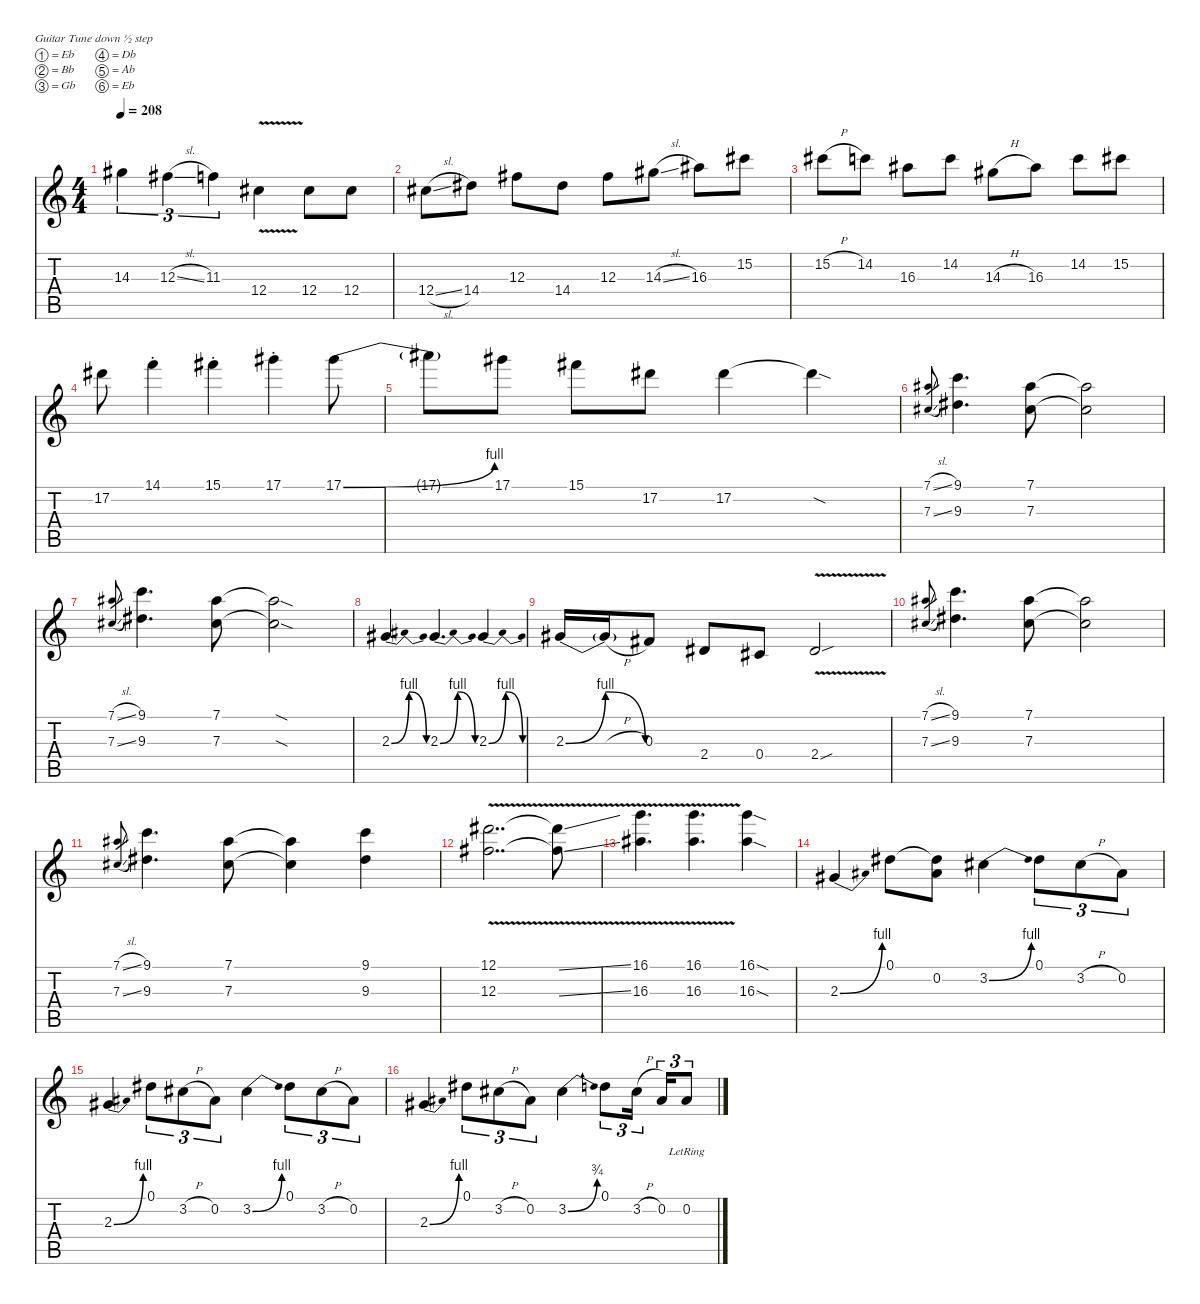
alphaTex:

\defaultSystemsLayout 4
\hideDynamics
\bracketExtendMode nobrackets
\singleTrackTrackNamePolicy hidden
\multiTrackTrackNamePolicy hidden
\otherSystemsTrackNameOrientation horizontal
\track ("Lead Guitar 1" "  ") {multiBarRest instrument distortionguitar}
\staff {score tabs}
\tuning (Eb4 Bb3 Gb3 Db3 Ab2 Eb2)
\ts (4 4)
\tempo 208
\clef g2
\ks c
14.3{acc #}.4{tu (3 2) dy mf beam Down} 12.3{sl acc #}.4{tu (3 2) beam Down} 11.3.4{tu (3 2) beam Down} 12.4{v acc #}.4{beam Down} 12.4{acc #}.8{beam Down} 12.4{acc #}.8{beam Down} |
12.4{sl acc #}.8{beam Down} 14.4{acc #}.8{beam Down} 12.3{acc #}.8{beam Down} 14.4{acc #}.8{beam Down} 12.3{acc #}.8{beam Down} 14.3{sl acc #}.8{beam Down} 16.3{acc #}.8{beam Down} 15.2{acc #}.8{beam Down} |
15.2{h acc #}.8{beam Down} 14.2.8{beam Down} 16.3{acc #}.8{beam Down} 14.2.8{beam Down} 14.3{h acc #}.8{beam Down} 16.3{acc #}.8{beam Down} 14.2.8{beam Down} 15.2{acc #}.8{beam Down} |
17.2{acc #}.8{beam Down} 14.1{st}.4{beam Down} 15.1{st acc #}.4{beam Down} 17.1{st acc #}.4{beam Down} 17.1{be (bend 0 0 15 4) acc #}.8{beam Down} |
17.1{t}.8{beam Down} 17.1{acc #}.8{beam Down} 15.1{acc #}.8{beam Down} 17.2{acc #}.8{beam Down} 17.2{acc #}.4{beam Down} 17.2{sod t acc #}.4{beam Down} |
(7.1{sl acc #} 7.3{sl acc #}).8{gr beam Up} (9.3{acc #} 9.1).4{d beam Down} (7.1{acc #} 7.3{acc #}).8{beam Down} (7.1{t acc #} 7.3{t acc #}).2{beam Down} |
(7.1{sl acc #} 7.3{sl acc #}).8{gr beam Up} (9.3{acc #} 9.1).4{d beam Down} (7.1{acc #} 7.3{acc #}).8{beam Down} (7.1{sod t acc #} 7.3{sod t acc #}).2{beam Down} |
2.3{be (bendrelease 0 0 0.6 4 20.4 4 30 0) acc #}.4{d beam Up} 2.3{be (bendrelease 0 0 0.6 4 20.4 4 30 0) acc #}.4{d beam Up} 2.3{be (bendrelease 0 0 0.6 4 20.4 4 30 0) acc #}.4{beam Up} |
2.3{be (bendrelease 0 0 0.6 4 20.4 4 30 0) acc #}.16{beam Up} 2.3{h t acc #}.16{beam Up} 0.3{acc #}.8{beam Up} 2.4{acc #}.8{beam Up} 0.4{acc #}.8{beam Up} 2.4{v sou acc #}.2{beam Up} |
(7.1{sl acc #} 7.3{sl acc #}).8{gr beam Up} (9.3{acc #} 9.1).4{d beam Down} (7.1{acc #} 7.3{acc #}).8{beam Down} (7.1{t acc #} 7.3{t acc #}).2{beam Down} |
(7.1{sl acc #} 7.3{sl acc #}).8{gr beam Up} (9.3{acc #} 9.1).4{d beam Down} (7.1{acc #} 7.3{acc #}).8{beam Down} (7.3{t acc #} 7.1{t acc #}).4{beam Down} (9.1 9.3{acc #}).4{beam Down} |
(12.1{v acc #} 12.3{v acc #}).2{dd beam Down} (12.1{v ss t acc #} 12.3{v ss t acc #}).8{beam Down} |
(16.3{v acc #} 16.1{v}).4{d beam Down} (16.3{v acc #} 16.1{v}).4{d beam Down} (16.3{sod acc #} 16.1{sod}).4{beam Down} |
2.3{be (bend 0 0 38.4 4) acc #}.4{instrument distortionguitar beam Up} 0.1{acc #}.8{beam Down} (0.2{acc #} 0.1{t acc #}).8{beam Down} 3.2{be (bend 0 0 15 4) acc #}.4{beam Down} 0.1{acc #}.8{tu (3 2) beam Down} 3.2{h acc #}.8{tu (3 2) beam Down} 0.2{acc #}.8{tu (3 2) beam Down} |
2.3{be (bend 0 0 15 4) acc #}.4{beam Up} 0.1{acc #}.8{tu (3 2) beam Down} 3.2{h acc #}.8{tu (3 2) beam Down} 0.2{acc #}.8{tu (3 2) beam Down} 3.2{be (bend 0 0 15 4) acc #}.4{beam Down} 0.1{acc #}.8{tu (3 2) beam Down} 3.2{h acc #}.8{tu (3 2) beam Down} 0.2{acc #}.8{tu (3 2) beam Down} |
2.3{be (bend 0 0 15 4) acc #}.4{beam Up} 0.1{acc #}.8{tu (3 2) beam Down} 3.2{h acc #}.8{tu (3 2) beam Down} 0.2{acc #}.8{tu (3 2) beam Down} 3.2{be (bend 0 0 30 3) acc #}.4{beam Down} 0.1{acc #}.8{tu (3 2) beam Down} 3.2{h acc #}.16{tu (3 2) beam Down} 0.2{acc #}.16{tu (3 2) beam Up} 0.2{lr acc #}.8{tu (3 2) beam Up}
